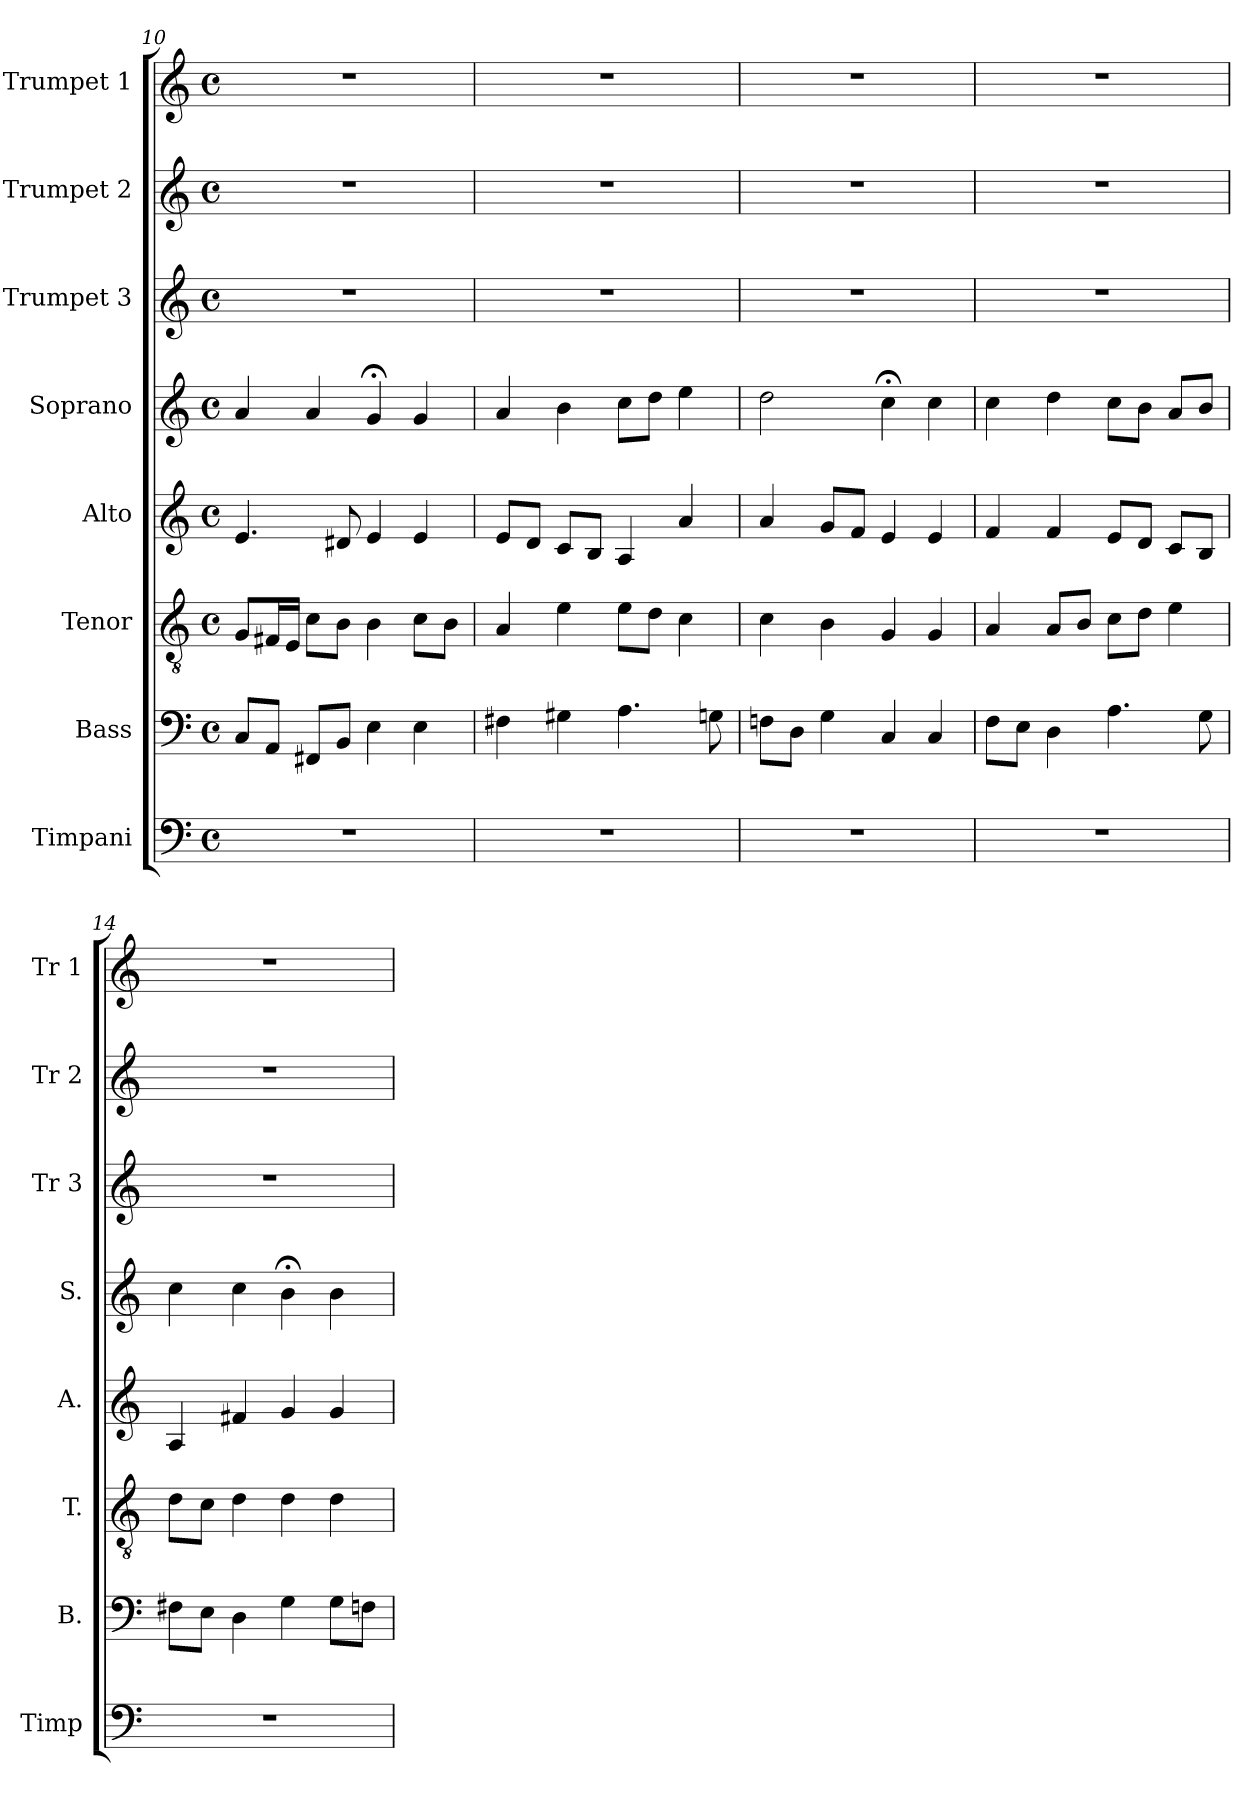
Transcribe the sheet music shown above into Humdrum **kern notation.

**kern	**kern	**kern	**kern	**kern	**kern	**kern	**kern
*part8	*part7	*part6	*part5	*part4	*part3	*part2	*part1
*staff8	*staff7	*staff6	*staff5	*staff4	*staff3	*staff2	*staff1
*I"Timpani	*I"Bass	*I"Tenor	*I"Alto	*I"Soprano	*I"Trumpet 3	*I"Trumpet 2	*I"Trumpet 1
*I'Timp	*I'B.	*I'T.	*I'A.	*I'S.	*I'Tr 3	*I'Tr 2	*I'Tr 1
*clefF4	*clefF4	*clefGv2	*clefG2	*clefG2	*clefG2	*clefG2	*clefG2
*k[]	*k[]	*k[]	*k[]	*k[]	*k[]	*k[]	*k[]
*C:	*C:	*C:	*C:	*C:	*C:	*C:	*C:
*M4/4	*M4/4	*M4/4	*M4/4	*M4/4	*M4/4	*M4/4	*M4/4
*met(c)	*met(c)	*met(c)	*met(c)	*met(c)	*met(c)	*met(c)	*met(c)
=10	=10	=10	=10	=10	=10	=10	=10
1r	8C/L	8G/L	4.e/	4a/	1r	1r	1r
.	8AA/J	16F#X/L	.	.	.	.	.
.	.	16E/JJ	.	.	.	.	.
.	8FF#X/L	8c\L	.	4a/	.	.	.
.	8BB/J	8B\J	8d#X/	.	.	.	.
.	4E\	4B\	4e/	4g;</	.	.	.
.	4E\	8c\L	4e/	4g/	.	.	.
.	.	8B\J	.	.	.	.	.
=11	=11	=11	=11	=11	=11	=11	=11
1r	4F#X\	4A/	8e/L	4a/	1r	1r	1r
.	.	.	8d/J	.	.	.	.
.	4G#X\	4e\	8c/L	4b\	.	.	.
.	.	.	8B/J	.	.	.	.
.	4.A\	8e\L	4A/	8cc\L	.	.	.
.	.	8d\J	.	8dd\J	.	.	.
.	.	4c\	4a/	4ee\	.	.	.
.	8Gn\	.	.	.	.	.	.
=12	=12	=12	=12	=12	=12	=12	=12
1r	8Fn\L	4c\	4a/	2dd\	1r	1r	1r
.	8D\J	.	.	.	.	.	.
.	4G\	4B\	8g/L	.	.	.	.
.	.	.	8f/J	.	.	.	.
.	4C/	4G/	4e/	4cc;<\	.	.	.
.	4C/	4G/	4e/	4cc\	.	.	.
=13	=13	=13	=13	=13	=13	=13	=13
1r	8F\L	4A/	4f/	4cc\	1r	1r	1r
.	8E\J	.	.	.	.	.	.
.	4D\	8A/L	4f/	4dd\	.	.	.
.	.	8B/J	.	.	.	.	.
.	4.A\	8c\L	8e/L	8cc\L	.	.	.
.	.	8d\J	8d/J	8b\J	.	.	.
.	.	4e\	8c/L	8a/L	.	.	.
.	8G\	.	8B/J	8b/J	.	.	.
!!LO:PB:g=z
=14	=14	=14	=14	=14	=14	=14	=14
1r	8F#X\L	8d\L	4A/	4cc\	1r	1r	1r
.	8E\J	8c\J	.	.	.	.	.
.	4D\	4d\	4f#X/	4cc\	.	.	.
.	4G\	4d\	4g/	4b;<\	.	.	.
.	8G\L	4d\	4g/	4b\	.	.	.
.	8Fn\J	.	.	.	.	.	.
=	=	=	=	=	=	=	=
*-	*-	*-	*-	*-	*-	*-	*-
